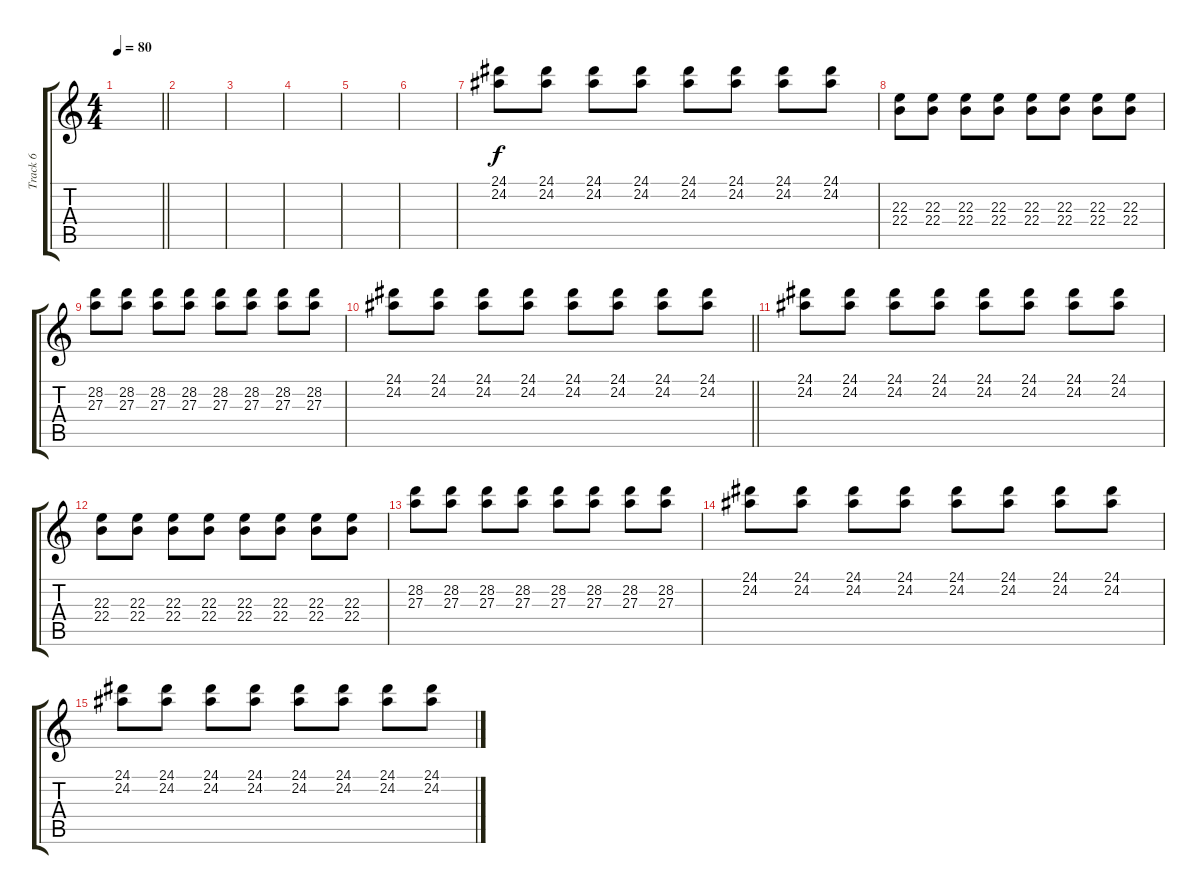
\track ("Track 6" "Track 6") {instrument fx1rain}
\staff {score tabs}
\tuning (Eb4 Bb3 Gb3 Db3 Ab2 Db2) {hide}
\ts (4 4)
\tempo 80
\clef g2
\barLineRight lightlight
\ks c
|
|
|
|
|
|
(24.1 24.2).8 (24.1 24.2).8 (24.1 24.2).8 (24.1 24.2).8 (24.1 24.2).8 (24.1 24.2).8 (24.1 24.2).8 (24.1 24.2).8 |
(22.3 22.4).8 (22.3 22.4).8 (22.3 22.4).8 (22.3 22.4).8 (22.3 22.4).8 (22.3 22.4).8 (22.3 22.4).8 (22.3 22.4).8 |
(28.2 27.3).8 (28.2 27.3).8 (28.2 27.3).8 (28.2 27.3).8 (28.2 27.3).8 (28.2 27.3).8 (28.2 27.3).8 (28.2 27.3).8 |
\barLineRight lightlight
(24.1 24.2).8 (24.1 24.2).8 (24.1 24.2).8 (24.1 24.2).8 (24.1 24.2).8 (24.1 24.2).8 (24.1 24.2).8 (24.1 24.2).8 |
(24.1 24.2).8 (24.1 24.2).8 (24.1 24.2).8 (24.1 24.2).8 (24.1 24.2).8 (24.1 24.2).8 (24.1 24.2).8 (24.1 24.2).8 |
(22.3 22.4).8 (22.3 22.4).8 (22.3 22.4).8 (22.3 22.4).8 (22.3 22.4).8 (22.3 22.4).8 (22.3 22.4).8 (22.3 22.4).8 |
(28.2 27.3).8 (28.2 27.3).8 (28.2 27.3).8 (28.2 27.3).8 (28.2 27.3).8 (28.2 27.3).8 (28.2 27.3).8 (28.2 27.3).8 |
(24.1 24.2).8 (24.1 24.2).8 (24.1 24.2).8 (24.1 24.2).8 (24.1 24.2).8 (24.1 24.2).8 (24.1 24.2).8 (24.1 24.2).8 |
(24.1 24.2).8 (24.1 24.2).8 (24.1 24.2).8 (24.1 24.2).8 (24.1 24.2).8 (24.1 24.2).8 (24.1 24.2).8 (24.1 24.2).8
